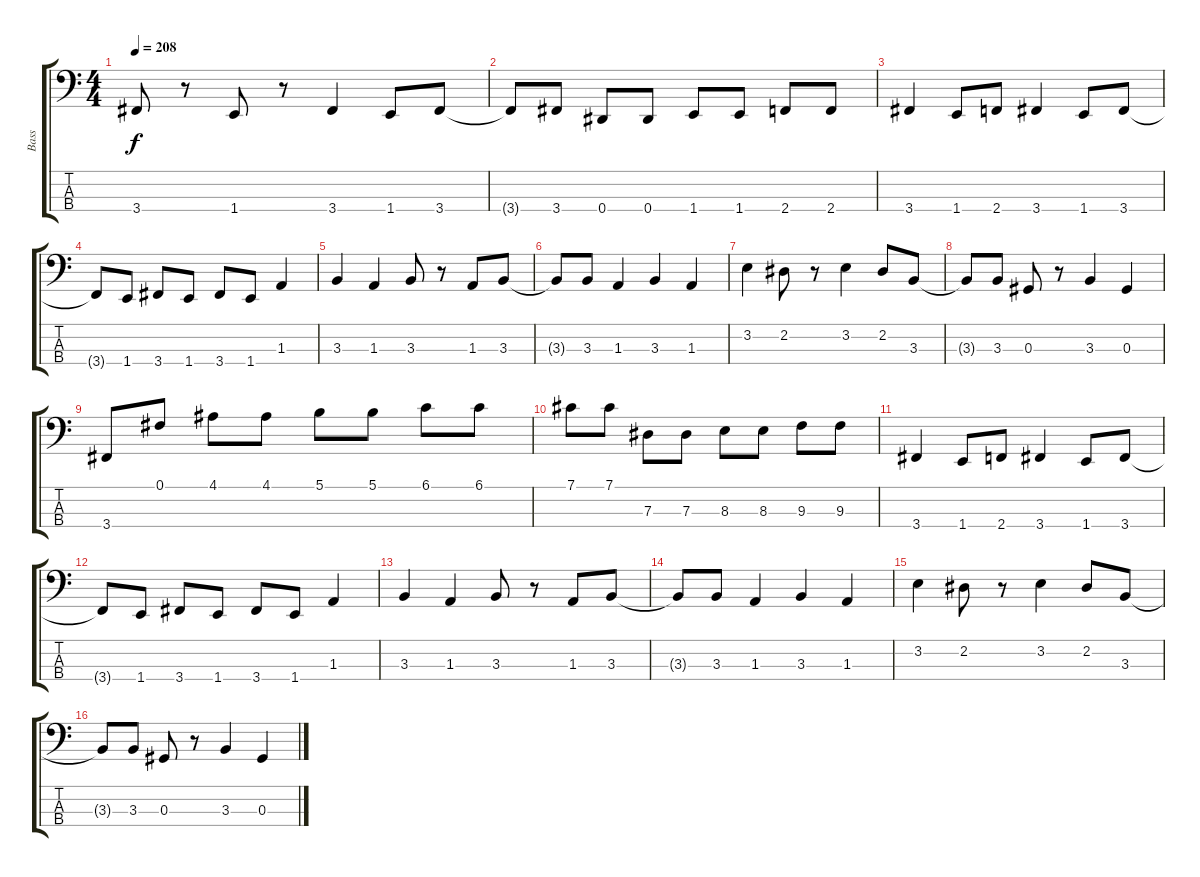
\track ("Bass" "Bass") {instrument electricbasspick}
\staff {score tabs}
\tuning (Gb2 Db2 Ab1 Eb1) {hide}
\ts (4 4)
\tempo 208
\clef f4
\ks c
3.4.8{dy f} r.8 1.4.8 r.8 3.4.4 1.4.8 3.4.8 |
3.4{t}.8 3.4.8 0.4.8 0.4.8 1.4.8 1.4.8 2.4.8 2.4.8 |
3.4.4 1.4.8 2.4.8 3.4.4 1.4.8 3.4.8 |
3.4{t}.8 1.4.8 3.4.8 1.4.8 3.4.8 1.4.8 1.3.4 |
3.3.4 1.3.4 3.3.8 r.8 1.3.8 3.3.8 |
3.3{t}.8 3.3.8 1.3.4 3.3.4 1.3.4 |
3.2.4 2.2.8 r.8 3.2.4 2.2.8 3.3.8 |
3.3{t}.8 3.3.8 0.3.8 r.8 3.3.4 0.3.4 |
3.4.8 0.1.8 4.1.8 4.1.8 5.1.8 5.1.8 6.1.8 6.1.8 |
7.1.8 7.1.8 7.3.8 7.3.8 8.3.8 8.3.8 9.3.8 9.3.8 |
3.4.4 1.4.8 2.4.8 3.4.4 1.4.8 3.4.8 |
3.4{t}.8 1.4.8 3.4.8 1.4.8 3.4.8 1.4.8 1.3.4 |
3.3.4 1.3.4 3.3.8 r.8 1.3.8 3.3.8 |
3.3{t}.8 3.3.8 1.3.4 3.3.4 1.3.4 |
3.2.4 2.2.8 r.8 3.2.4 2.2.8 3.3.8 |
3.3{t}.8 3.3.8 0.3.8 r.8 3.3.4 0.3.4
